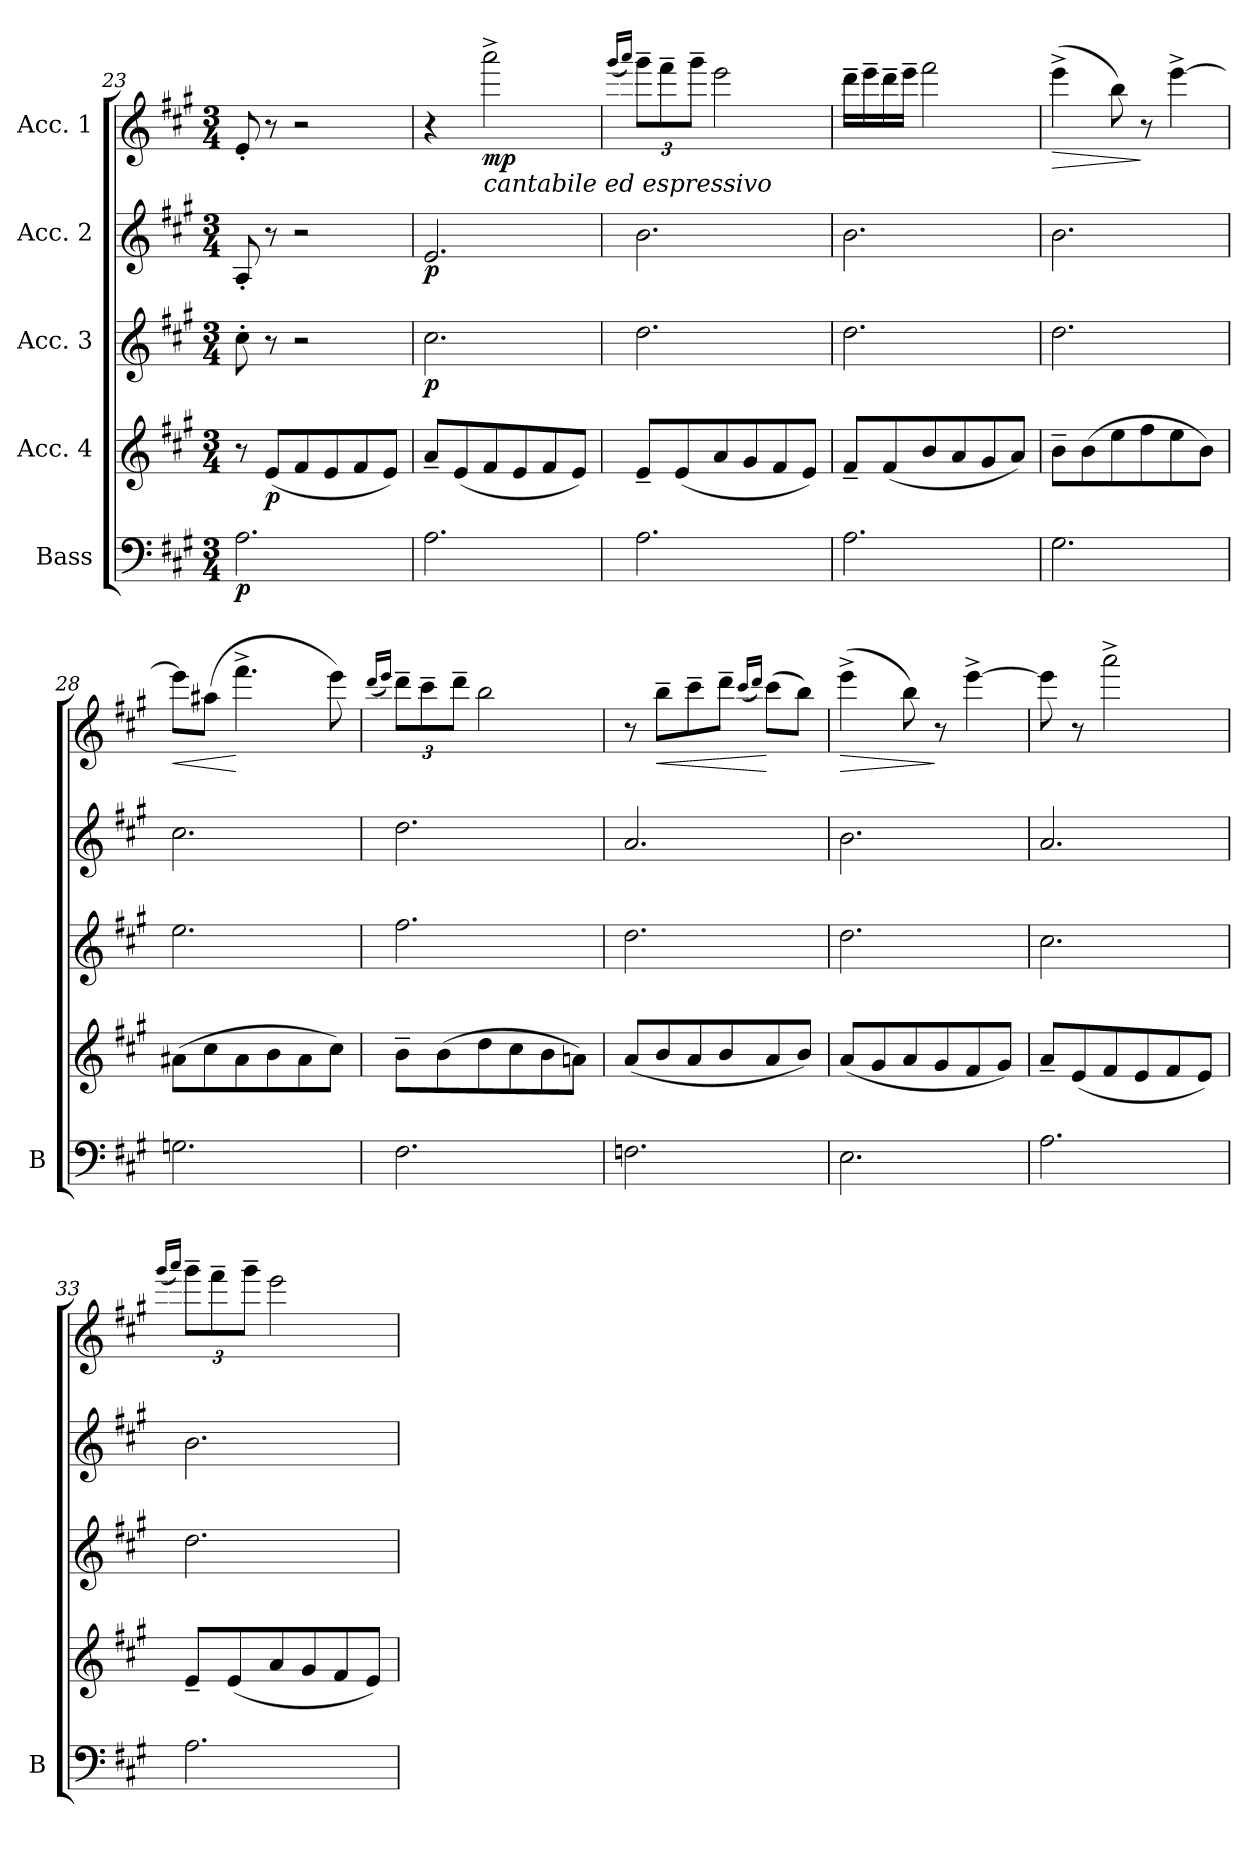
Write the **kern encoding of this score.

**kern	**dynam	**kern	**dynam	**kern	**dynam	**kern	**dynam	**kern	**dynam
*part5	*part5	*part4	*part4	*part3	*part3	*part2	*part2	*part1	*part1
*staff5	*staff5	*staff4	*staff4	*staff3	*staff3	*staff2	*staff2	*staff1	*staff1
*I"Bass	*	*I"Acc. 4	*	*I"Acc. 3	*	*I"Acc. 2	*	*I"Acc. 1	*
*I'B	*	*	*	*	*	*	*	*	*
*clefF4	*	*clefG2	*	*clefG2	*	*clefG2	*	*clefG2	*
*ITrd7c12	*	*ITrd7c12	*	*ITrd7c12	*	*	*	*	*
*k[f#c#g#]	*	*k[f#c#g#]	*	*k[f#c#g#]	*	*k[f#c#g#]	*	*k[f#c#g#]	*
*M3/4	*	*M3/4	*	*M3/4	*	*M3/4	*	*M3/4	*
=23	=23	=23	=23	=23	=23	=23	=23	=23	=23
!	!LO:DY:b	!	!	!	!	!	!	!	!
2.AA\	p	8r	.	8c#'\	.	8A'/	.	8e'/	.
!	!	!	!LO:DY:b	!	!	!	!	!	!
.	.	(8E/L	p	8r	.	8r	.	8r	.
.	.	8F#/	.	2r	.	2r	.	2r	.
.	.	8E/	.	.	.	.	.	.	.
.	.	8F#/	.	.	.	.	.	.	.
.	.	8E/J)	.	.	.	.	.	.	.
=24	=24	=24	=24	=24	=24	=24	=24	=24	=24
!	!	!	!	!	!LO:DY:b	!	!LO:DY:b	!	!
2.AA\	.	8A~/L	.	2.c#\	p	2.e/	p	4r	.
.	.	(8E/	.	.	.	.	.	.	.
!	!	!	!	!	!	!	!	!LO:TX:b:i:t=cantabile ed espressivo	!
!	!	!	!	!	!	!	!	!	!LO:DY:b
.	.	8F#/	.	.	.	.	.	2aaa^\	mp
.	.	8E/	.	.	.	.	.	.	.
.	.	8F#/	.	.	.	.	.	.	.
.	.	8E/J)	.	.	.	.	.	.	.
=25	=25	=25	=25	=25	=25	=25	=25	=25	=25
.	.	.	.	.	.	.	.	(16qggg#/LL	.
.	.	.	.	.	.	.	.	16qaaa/JJ)	.
*	*	*	*	*	*	*	*	*Xbrackettup	*
2.AA\	.	8E~/L	.	2.d\	.	2.b\	.	12ggg#~\L	.
.	.	.	.	.	.	.	.	12fff#~\	.
.	.	(8E/	.	.	.	.	.	.	.
.	.	.	.	.	.	.	.	12ggg#~\J	.
.	.	8A/	.	.	.	.	.	2eee\	.
.	.	8G#/	.	.	.	.	.	.	.
.	.	8F#/	.	.	.	.	.	.	.
.	.	8E/J)	.	.	.	.	.	.	.
!!LO:LB:g=z
=26	=26	=26	=26	=26	=26	=26	=26	=26	=26
2.AA\	.	8F#~/L	.	2.d\	.	2.b\	.	16ddd~\LL	.
.	.	.	.	.	.	.	.	16eee~\	.
.	.	(8F#/	.	.	.	.	.	16ddd~\	.
.	.	.	.	.	.	.	.	16eee~\JJ	.
.	.	8B/	.	.	.	.	.	2fff#\	.
.	.	8A/	.	.	.	.	.	.	.
.	.	8G#/	.	.	.	.	.	.	.
.	.	8A/J)	.	.	.	.	.	.	.
=27	=27	=27	=27	=27	=27	=27	=27	=27	=27
!	!	!	!	!	!	!	!	!	!LO:HP:b
2.GG#\	.	8B~\L	.	2.d\	.	2.b\	.	(4eee^\	>
.	.	(8B\	.	.	.	.	.	.	.
.	.	8e\	.	.	.	.	.	8bb\)	.
.	.	8f#\	.	.	.	.	.	8r	]
.	.	8e\	.	.	.	.	.	[4eee^\	.
.	.	8B\J)	.	.	.	.	.	.	.
=28	=28	=28	=28	=28	=28	=28	=28	=28	=28
!	!	!	!	!	!	!	!	!	!LO:HP:b
2.GGn\	.	(8A#X\L	.	2.e\	.	2.cc#\	.	8eee\L]	<
.	.	8c#\	.	.	.	.	.	(8aa#X\J	.
.	.	8A#\	.	.	.	.	.	4.fff#^\	[
.	.	8B\	.	.	.	.	.	.	.
.	.	8A#\	.	.	.	.	.	.	.
.	.	8c#\J)	.	.	.	.	.	8eee\)	.
=29	=29	=29	=29	=29	=29	=29	=29	=29	=29
.	.	.	.	.	.	.	.	(16qddd/LL	.
.	.	.	.	.	.	.	.	16qeee/JJ)	.
2.FF#\	.	8B~\L	.	2.f#\	.	2.dd\	.	12ddd~\L	.
.	.	.	.	.	.	.	.	12ccc#~\	.
.	.	(8B\	.	.	.	.	.	.	.
.	.	.	.	.	.	.	.	12ddd~\J	.
.	.	8d\	.	.	.	.	.	2bb\	.
.	.	8c#\	.	.	.	.	.	.	.
.	.	8B\	.	.	.	.	.	.	.
.	.	8Ani\J)	.	.	.	.	.	.	.
=30	=30	=30	=30	=30	=30	=30	=30	=30	=30
2.FFn\	.	(8A/L	.	2.d\	.	2.a/	.	8r	.
!	!	!	!	!	!	!	!	!	!LO:HP:b
.	.	8B/	.	.	.	.	.	8bb~\L	<
.	.	8A/	.	.	.	.	.	8ccc#~\	.
.	.	8B/	.	.	.	.	.	8ddd~\J	.
.	.	.	.	.	.	.	.	(16qccc#/LL	.
.	.	.	.	.	.	.	.	16qddd/JJ)	.
.	.	8A/	.	.	.	.	.	(8ccc#\L	[
.	.	8B/J)	.	.	.	.	.	8bb\J)	.
!!LO:PB:g=z
=31	=31	=31	=31	=31	=31	=31	=31	=31	=31
!	!	!	!	!	!	!	!	!	!LO:HP:b
2.EE\	.	(8A/L	.	2.d\	.	2.b\	.	(4eee^\	>
.	.	8G#/	.	.	.	.	.	.	.
.	.	8A/	.	.	.	.	.	8bb\)	.
.	.	8G#/	.	.	.	.	.	8r	]
.	.	8F#/	.	.	.	.	.	[4eee^\	.
.	.	8G#/J)	.	.	.	.	.	.	.
=32	=32	=32	=32	=32	=32	=32	=32	=32	=32
2.AA\	.	8A~/L	.	2.c#\	.	2.a/	.	8eee\]	.
.	.	(8E/	.	.	.	.	.	8r	.
.	.	8F#/	.	.	.	.	.	2aaa^\	.
.	.	8E/	.	.	.	.	.	.	.
.	.	8F#/	.	.	.	.	.	.	.
.	.	8E/J)	.	.	.	.	.	.	.
=33	=33	=33	=33	=33	=33	=33	=33	=33	=33
.	.	.	.	.	.	.	.	(16qggg#/LL	.
.	.	.	.	.	.	.	.	16qaaa/JJ)	.
2.AA\	.	8E~/L	.	2.d\	.	2.b\	.	12ggg#~\L	.
.	.	.	.	.	.	.	.	12fff#~\	.
.	.	(8E/	.	.	.	.	.	.	.
.	.	.	.	.	.	.	.	12ggg#~\J	.
.	.	8A/	.	.	.	.	.	2eee\	.
.	.	8G#/	.	.	.	.	.	.	.
.	.	8F#/	.	.	.	.	.	.	.
.	.	8E/J)	.	.	.	.	.	.	.
=	=	=	=	=	=	=	=	=	=
*-	*-	*-	*-	*-	*-	*-	*-	*-	*-
